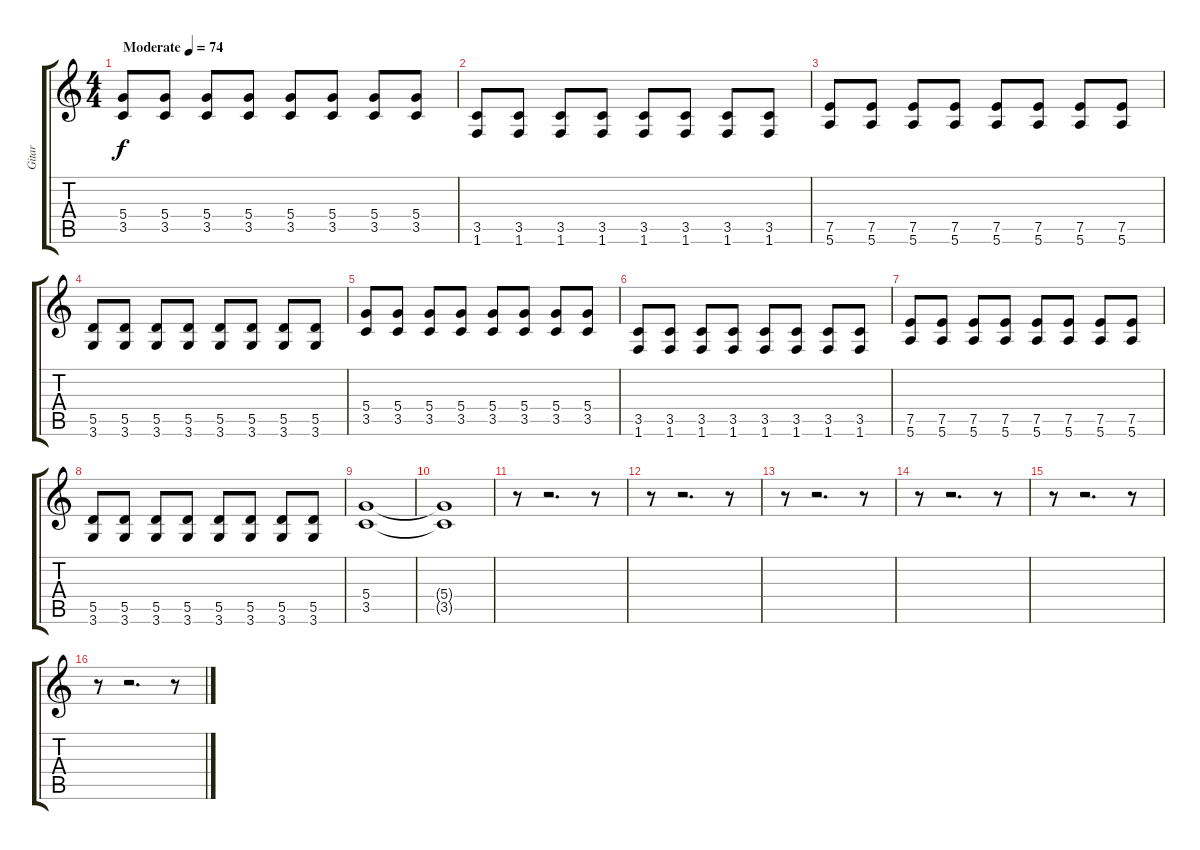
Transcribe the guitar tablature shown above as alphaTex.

\track ("Gitar" "Gitar") {instrument overdrivenguitar}
\staff {score tabs}
\tuning (E4 B3 G3 D3 A2 E2) {hide}
\ts (4 4)
\tempo (74 "Moderate")
\clef g2
\ks c
(5.4 3.5).8{dy f instrument overdrivenguitar} (5.4 3.5).8 (5.4 3.5).8 (5.4 3.5).8 (5.4 3.5).8 (5.4 3.5).8 (5.4 3.5).8 (5.4 3.5).8 |
(3.5 1.6).8 (3.5 1.6).8 (3.5 1.6).8 (3.5 1.6).8 (3.5 1.6).8 (3.5 1.6).8 (3.5 1.6).8 (3.5 1.6).8 |
(7.5 5.6).8 (7.5 5.6).8 (7.5 5.6).8 (7.5 5.6).8 (7.5 5.6).8 (7.5 5.6).8 (7.5 5.6).8 (7.5 5.6).8 |
(5.5 3.6).8 (5.5 3.6).8 (5.5 3.6).8 (5.5 3.6).8 (5.5 3.6).8 (5.5 3.6).8 (5.5 3.6).8 (5.5 3.6).8 |
(5.4 3.5).8 (5.4 3.5).8 (5.4 3.5).8 (5.4 3.5).8 (5.4 3.5).8 (5.4 3.5).8 (5.4 3.5).8 (5.4 3.5).8 |
(3.5 1.6).8 (3.5 1.6).8 (3.5 1.6).8 (3.5 1.6).8 (3.5 1.6).8 (3.5 1.6).8 (3.5 1.6).8 (3.5 1.6).8 |
(7.5 5.6).8 (7.5 5.6).8 (7.5 5.6).8 (7.5 5.6).8 (7.5 5.6).8 (7.5 5.6).8 (7.5 5.6).8 (7.5 5.6).8 |
(5.5 3.6).8 (5.5 3.6).8 (5.5 3.6).8 (5.5 3.6).8 (5.5 3.6).8 (5.5 3.6).8 (5.5 3.6).8 (5.5 3.6).8 |
(5.4 3.5).1 |
(5.4{t} 3.5{t}).1 |
r.8 r.2{d} r.8 |
r.8 r.2{d} r.8 |
r.8 r.2{d} r.8 |
r.8 r.2{d} r.8 |
r.8 r.2{d} r.8 |
r.8 r.2{d} r.8
